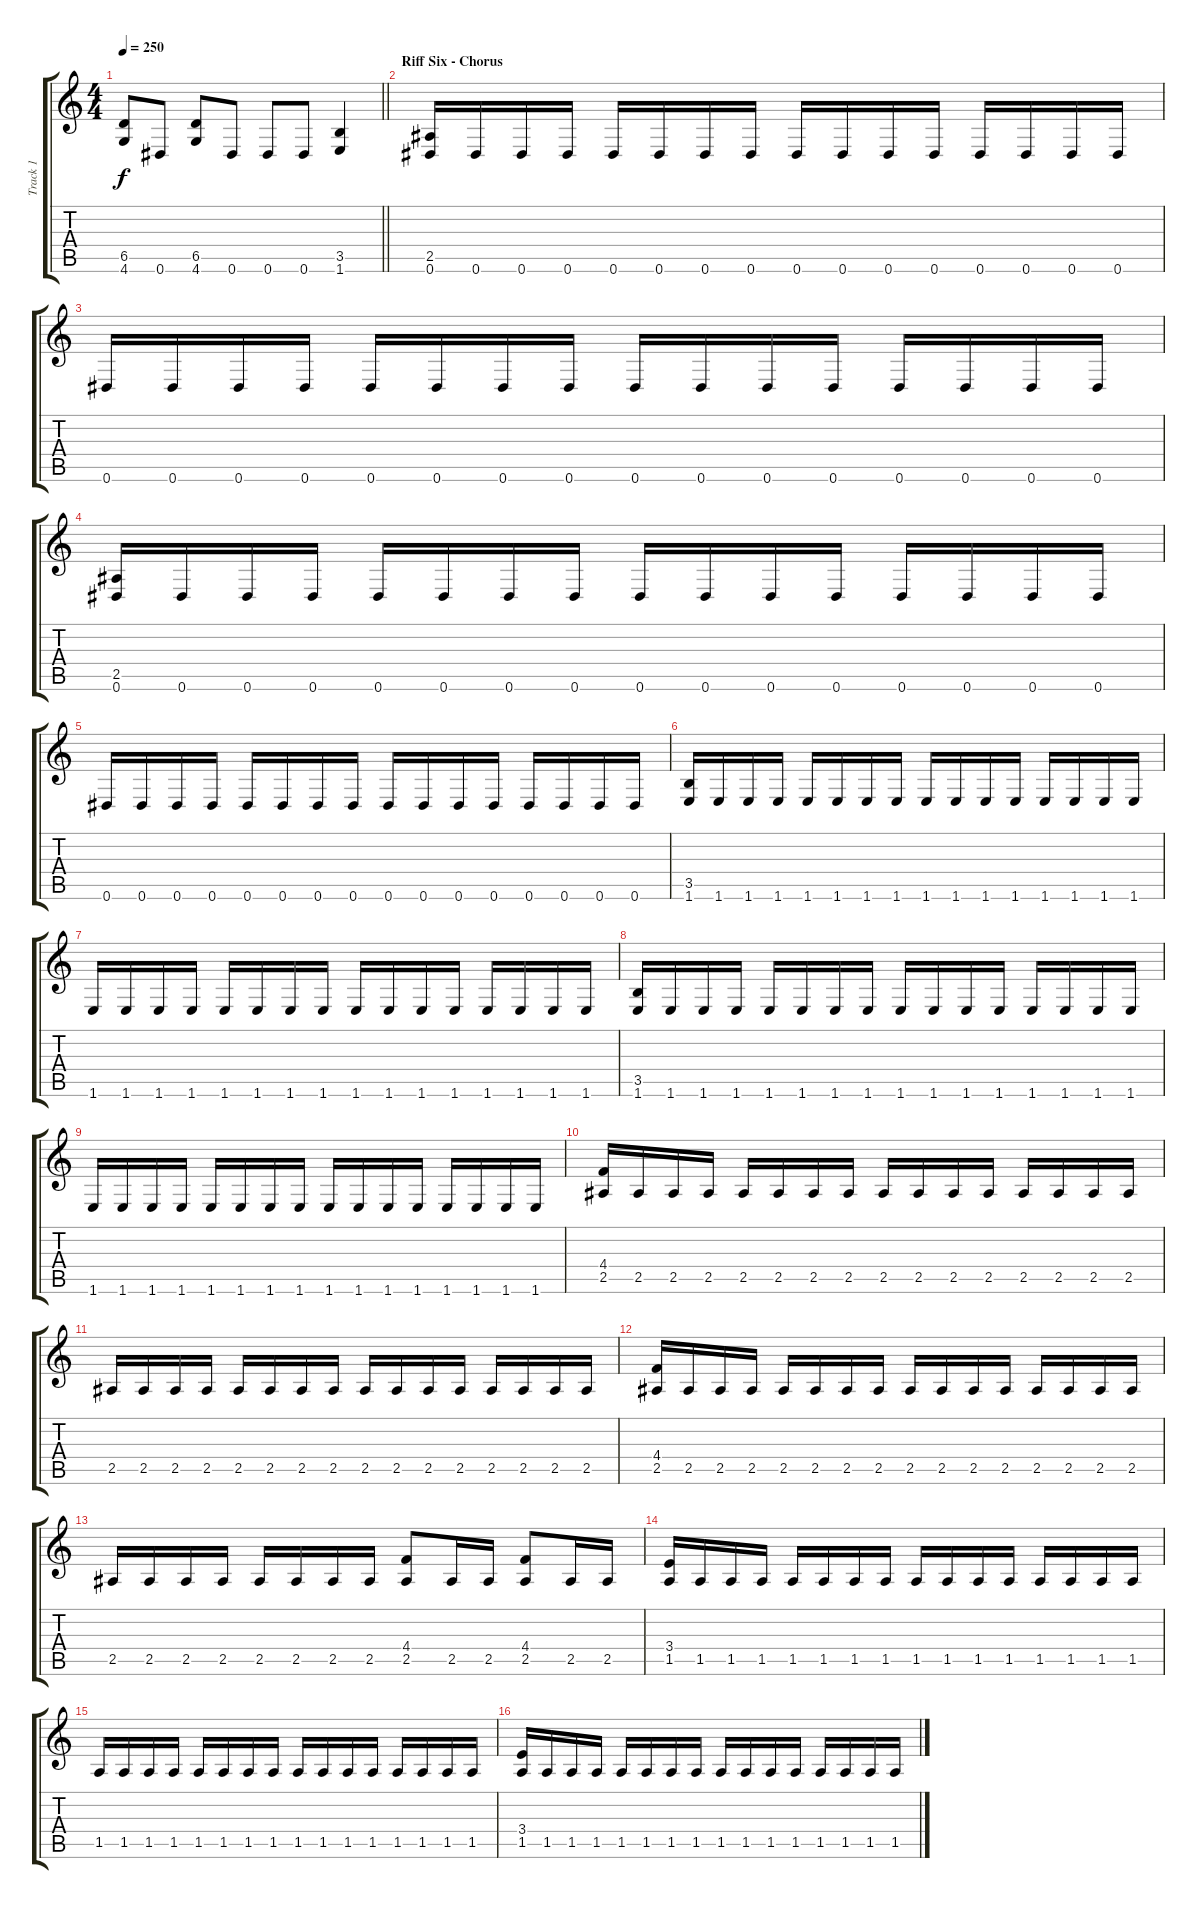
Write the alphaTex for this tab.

\track ("Track 1" "Track 1") {instrument distortionguitar}
\staff {score tabs}
\tuning (Eb4 Bb3 Gb3 Db3 Ab2 Eb2) {hide}
\ts (4 4)
\tempo 250
\clef g2
\barLineRight lightlight
\ks c
(6.5 4.6).8{dy f} 0.6.8 (6.5 4.6).8 0.6.8 0.6.8 0.6.8 (3.5 1.6).4 |
\section ("" "Riff Six - Chorus")
(2.5 0.6).16 0.6.16 0.6.16 0.6.16 0.6.16 0.6.16 0.6.16 0.6.16 0.6.16 0.6.16 0.6.16 0.6.16 0.6.16 0.6.16 0.6.16 0.6.16 |
0.6.16 0.6.16 0.6.16 0.6.16 0.6.16 0.6.16 0.6.16 0.6.16 0.6.16 0.6.16 0.6.16 0.6.16 0.6.16 0.6.16 0.6.16 0.6.16 |
(2.5 0.6).16 0.6.16 0.6.16 0.6.16 0.6.16 0.6.16 0.6.16 0.6.16 0.6.16 0.6.16 0.6.16 0.6.16 0.6.16 0.6.16 0.6.16 0.6.16 |
0.6.16 0.6.16 0.6.16 0.6.16 0.6.16 0.6.16 0.6.16 0.6.16 0.6.16 0.6.16 0.6.16 0.6.16 0.6.16 0.6.16 0.6.16 0.6.16 |
(3.5 1.6).16 1.6.16 1.6.16 1.6.16 1.6.16 1.6.16 1.6.16 1.6.16 1.6.16 1.6.16 1.6.16 1.6.16 1.6.16 1.6.16 1.6.16 1.6.16 |
1.6.16 1.6.16 1.6.16 1.6.16 1.6.16 1.6.16 1.6.16 1.6.16 1.6.16 1.6.16 1.6.16 1.6.16 1.6.16 1.6.16 1.6.16 1.6.16 |
(3.5 1.6).16 1.6.16 1.6.16 1.6.16 1.6.16 1.6.16 1.6.16 1.6.16 1.6.16 1.6.16 1.6.16 1.6.16 1.6.16 1.6.16 1.6.16 1.6.16 |
1.6.16 1.6.16 1.6.16 1.6.16 1.6.16 1.6.16 1.6.16 1.6.16 1.6.16 1.6.16 1.6.16 1.6.16 1.6.16 1.6.16 1.6.16 1.6.16 |
(4.4 2.5).16 2.5.16 2.5.16 2.5.16 2.5.16 2.5.16 2.5.16 2.5.16 2.5.16 2.5.16 2.5.16 2.5.16 2.5.16 2.5.16 2.5.16 2.5.16 |
2.5.16 2.5.16 2.5.16 2.5.16 2.5.16 2.5.16 2.5.16 2.5.16 2.5.16 2.5.16 2.5.16 2.5.16 2.5.16 2.5.16 2.5.16 2.5.16 |
(4.4 2.5).16 2.5.16 2.5.16 2.5.16 2.5.16 2.5.16 2.5.16 2.5.16 2.5.16 2.5.16 2.5.16 2.5.16 2.5.16 2.5.16 2.5.16 2.5.16 |
2.5.16 2.5.16 2.5.16 2.5.16 2.5.16 2.5.16 2.5.16 2.5.16 (4.4 2.5).8 2.5.16 2.5.16 (4.4 2.5).8 2.5.16 2.5.16 |
(3.4 1.5).16 1.5.16 1.5.16 1.5.16 1.5.16 1.5.16 1.5.16 1.5.16 1.5.16 1.5.16 1.5.16 1.5.16 1.5.16 1.5.16 1.5.16 1.5.16 |
1.5.16 1.5.16 1.5.16 1.5.16 1.5.16 1.5.16 1.5.16 1.5.16 1.5.16 1.5.16 1.5.16 1.5.16 1.5.16 1.5.16 1.5.16 1.5.16 |
(3.4 1.5).16 1.5.16 1.5.16 1.5.16 1.5.16 1.5.16 1.5.16 1.5.16 1.5.16 1.5.16 1.5.16 1.5.16 1.5.16 1.5.16 1.5.16 1.5.16
